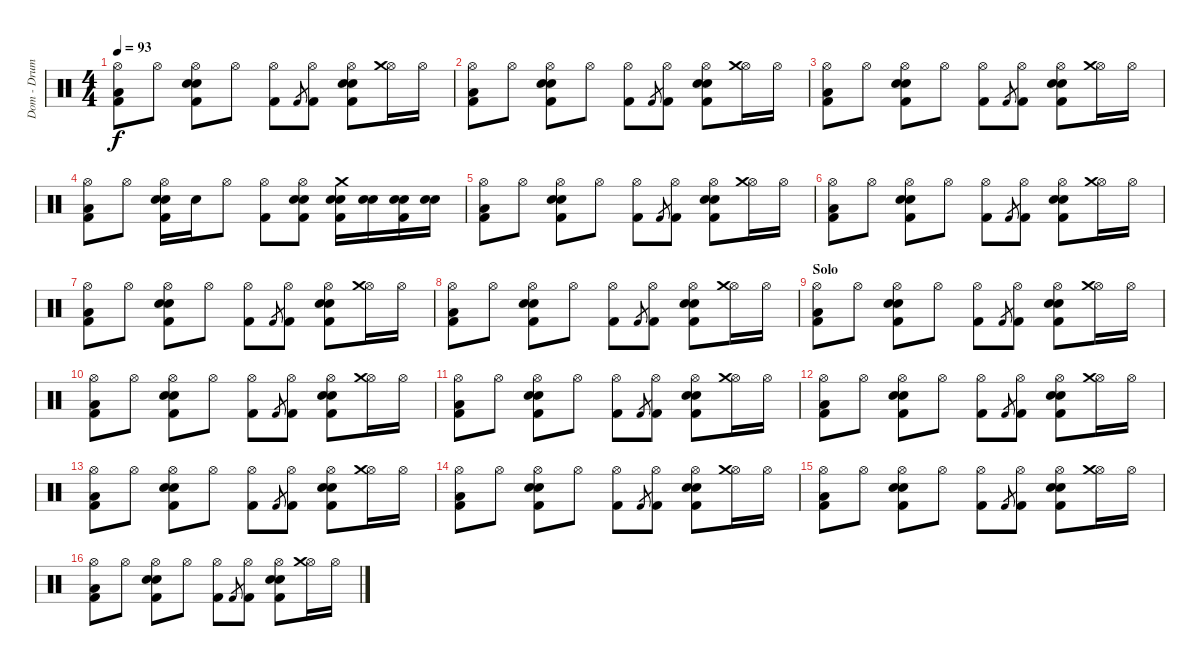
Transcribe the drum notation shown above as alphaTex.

\track ("Dom - Drums" "Dom - Drum") {instrument percussion}
\staff {score}
\articulation defaults
\ts (4 4)
\tempo 93
\clef neutral
\ks c
("Hi-Hat (open)" "Low Tom (hit)" "Kick (hit) 2").8{dy f} "Hi-Hat (open)".8 ("Hi-Hat (open)" "Snare (hit) 2" "Electric Snare (hit)" "Kick (hit) 2").8 "Hi-Hat (open)".8 ("Hi-Hat (open)" "Kick (hit) 2").8 "Kick (hit) 2".8{gr} ("Hi-Hat (open)" "Kick (hit) 2").8 ("Hi-Hat (open)" "Snare (hit) 2" "Electric Snare (hit)" "Kick (hit) 2").8 ("Hi-Hat (open)" "Crash medium (hit)").16 "Hi-Hat (open)".16 |
("Hi-Hat (open)" "Low Tom (hit)" "Kick (hit) 2").8 "Hi-Hat (open)".8 ("Hi-Hat (open)" "Snare (hit) 2" "Electric Snare (hit)" "Kick (hit) 2").8 "Hi-Hat (open)".8 ("Hi-Hat (open)" "Kick (hit) 2").8 "Kick (hit) 2".8{gr} ("Hi-Hat (open)" "Kick (hit) 2").8 ("Hi-Hat (open)" "Snare (hit) 2" "Electric Snare (hit)" "Kick (hit) 2").8 ("Hi-Hat (open)" "Crash medium (hit)").16 "Hi-Hat (open)".16 |
("Hi-Hat (open)" "Low Tom (hit)" "Kick (hit) 2").8 "Hi-Hat (open)".8 ("Hi-Hat (open)" "Snare (hit) 2" "Electric Snare (hit)" "Kick (hit) 2").8 "Hi-Hat (open)".8 ("Hi-Hat (open)" "Kick (hit) 2").8 "Kick (hit) 2".8{gr} ("Hi-Hat (open)" "Kick (hit) 2").8 ("Hi-Hat (open)" "Snare (hit) 2" "Electric Snare (hit)" "Kick (hit) 2").8 ("Hi-Hat (open)" "Crash medium (hit)").16 "Hi-Hat (open)".16 |
("Hi-Hat (open)" "Low Tom (hit)" "Kick (hit) 2").8 "Hi-Hat (open)".8 ("Hi-Hat (open)" "Snare (hit) 2" "Electric Snare (hit)" "Kick (hit) 2").16 "Electric Snare (hit)".16 "Hi-Hat (open)".8 ("Hi-Hat (open)" "Kick (hit) 2").8 ("Hi-Hat (open)" "Snare (hit) 2" "Electric Snare (hit)" "Kick (hit) 2").8 ("Crash medium (hit)" "Snare (hit) 2" "Electric Snare (hit)" "Kick (hit) 2").16 ("Snare (hit) 2" "Electric Snare (hit)").16 ("Snare (hit) 2" "Electric Snare (hit)" "Kick (hit) 2").16 ("Snare (hit) 2" "Electric Snare (hit)").16 |
("Hi-Hat (open)" "Low Tom (hit)" "Kick (hit) 2").8 "Hi-Hat (open)".8 ("Hi-Hat (open)" "Snare (hit) 2" "Electric Snare (hit)" "Kick (hit) 2").8 "Hi-Hat (open)".8 ("Hi-Hat (open)" "Kick (hit) 2").8 "Kick (hit) 2".8{gr} ("Hi-Hat (open)" "Kick (hit) 2").8 ("Hi-Hat (open)" "Snare (hit) 2" "Electric Snare (hit)" "Kick (hit) 2").8 ("Hi-Hat (open)" "Crash medium (hit)").16 "Hi-Hat (open)".16 |
("Hi-Hat (open)" "Low Tom (hit)" "Kick (hit) 2").8 "Hi-Hat (open)".8 ("Hi-Hat (open)" "Snare (hit) 2" "Electric Snare (hit)" "Kick (hit) 2").8 "Hi-Hat (open)".8 ("Hi-Hat (open)" "Kick (hit) 2").8 "Kick (hit) 2".8{gr} ("Hi-Hat (open)" "Kick (hit) 2").8 ("Hi-Hat (open)" "Snare (hit) 2" "Electric Snare (hit)" "Kick (hit) 2").8 ("Hi-Hat (open)" "Crash medium (hit)").16 "Hi-Hat (open)".16 |
("Hi-Hat (open)" "Low Tom (hit)" "Kick (hit) 2").8 "Hi-Hat (open)".8 ("Hi-Hat (open)" "Snare (hit) 2" "Electric Snare (hit)" "Kick (hit) 2").8 "Hi-Hat (open)".8 ("Hi-Hat (open)" "Kick (hit) 2").8 "Kick (hit) 2".8{gr} ("Hi-Hat (open)" "Kick (hit) 2").8 ("Hi-Hat (open)" "Snare (hit) 2" "Electric Snare (hit)" "Kick (hit) 2").8 ("Hi-Hat (open)" "Crash medium (hit)").16 "Hi-Hat (open)".16 |
("Hi-Hat (open)" "Low Tom (hit)" "Kick (hit) 2").8 "Hi-Hat (open)".8 ("Hi-Hat (open)" "Snare (hit) 2" "Electric Snare (hit)" "Kick (hit) 2").8 "Hi-Hat (open)".8 ("Hi-Hat (open)" "Kick (hit) 2").8 "Kick (hit) 2".8{gr} ("Hi-Hat (open)" "Kick (hit) 2").8 ("Hi-Hat (open)" "Snare (hit) 2" "Electric Snare (hit)" "Kick (hit) 2").8 ("Hi-Hat (open)" "Crash medium (hit)").16 "Hi-Hat (open)".16 |
\section ("" "Solo")
("Hi-Hat (open)" "Low Tom (hit)" "Kick (hit) 2").8 "Hi-Hat (open)".8 ("Hi-Hat (open)" "Snare (hit) 2" "Electric Snare (hit)" "Kick (hit) 2").8 "Hi-Hat (open)".8 ("Hi-Hat (open)" "Kick (hit) 2").8 "Kick (hit) 2".8{gr} ("Hi-Hat (open)" "Kick (hit) 2").8 ("Hi-Hat (open)" "Snare (hit) 2" "Electric Snare (hit)" "Kick (hit) 2").8 ("Hi-Hat (open)" "Crash medium (hit)").16 "Hi-Hat (open)".16 |
("Hi-Hat (open)" "Low Tom (hit)" "Kick (hit) 2").8 "Hi-Hat (open)".8 ("Hi-Hat (open)" "Snare (hit) 2" "Electric Snare (hit)" "Kick (hit) 2").8 "Hi-Hat (open)".8 ("Hi-Hat (open)" "Kick (hit) 2").8 "Kick (hit) 2".8{gr} ("Hi-Hat (open)" "Kick (hit) 2").8 ("Hi-Hat (open)" "Snare (hit) 2" "Electric Snare (hit)" "Kick (hit) 2").8 ("Hi-Hat (open)" "Crash medium (hit)").16 "Hi-Hat (open)".16 |
("Hi-Hat (open)" "Low Tom (hit)" "Kick (hit) 2").8 "Hi-Hat (open)".8 ("Hi-Hat (open)" "Snare (hit) 2" "Electric Snare (hit)" "Kick (hit) 2").8 "Hi-Hat (open)".8 ("Hi-Hat (open)" "Kick (hit) 2").8 "Kick (hit) 2".8{gr} ("Hi-Hat (open)" "Kick (hit) 2").8 ("Hi-Hat (open)" "Snare (hit) 2" "Electric Snare (hit)" "Kick (hit) 2").8 ("Hi-Hat (open)" "Crash medium (hit)").16 "Hi-Hat (open)".16 |
("Hi-Hat (open)" "Low Tom (hit)" "Kick (hit) 2").8 "Hi-Hat (open)".8 ("Hi-Hat (open)" "Snare (hit) 2" "Electric Snare (hit)" "Kick (hit) 2").8 "Hi-Hat (open)".8 ("Hi-Hat (open)" "Kick (hit) 2").8 "Kick (hit) 2".8{gr} ("Hi-Hat (open)" "Kick (hit) 2").8 ("Hi-Hat (open)" "Snare (hit) 2" "Electric Snare (hit)" "Kick (hit) 2").8 ("Hi-Hat (open)" "Crash medium (hit)").16 "Hi-Hat (open)".16 |
("Hi-Hat (open)" "Low Tom (hit)" "Kick (hit) 2").8 "Hi-Hat (open)".8 ("Hi-Hat (open)" "Snare (hit) 2" "Electric Snare (hit)" "Kick (hit) 2").8 "Hi-Hat (open)".8 ("Hi-Hat (open)" "Kick (hit) 2").8 "Kick (hit) 2".8{gr} ("Hi-Hat (open)" "Kick (hit) 2").8 ("Hi-Hat (open)" "Snare (hit) 2" "Electric Snare (hit)" "Kick (hit) 2").8 ("Hi-Hat (open)" "Crash medium (hit)").16 "Hi-Hat (open)".16 |
("Hi-Hat (open)" "Low Tom (hit)" "Kick (hit) 2").8 "Hi-Hat (open)".8 ("Hi-Hat (open)" "Snare (hit) 2" "Electric Snare (hit)" "Kick (hit) 2").8 "Hi-Hat (open)".8 ("Hi-Hat (open)" "Kick (hit) 2").8 "Kick (hit) 2".8{gr} ("Hi-Hat (open)" "Kick (hit) 2").8 ("Hi-Hat (open)" "Snare (hit) 2" "Electric Snare (hit)" "Kick (hit) 2").8 ("Hi-Hat (open)" "Crash medium (hit)").16 "Hi-Hat (open)".16 |
("Hi-Hat (open)" "Low Tom (hit)" "Kick (hit) 2").8 "Hi-Hat (open)".8 ("Hi-Hat (open)" "Snare (hit) 2" "Electric Snare (hit)" "Kick (hit) 2").8 "Hi-Hat (open)".8 ("Hi-Hat (open)" "Kick (hit) 2").8 "Kick (hit) 2".8{gr} ("Hi-Hat (open)" "Kick (hit) 2").8 ("Hi-Hat (open)" "Snare (hit) 2" "Electric Snare (hit)" "Kick (hit) 2").8 ("Hi-Hat (open)" "Crash medium (hit)").16 "Hi-Hat (open)".16 |
("Hi-Hat (open)" "Low Tom (hit)" "Kick (hit) 2").8 "Hi-Hat (open)".8 ("Hi-Hat (open)" "Snare (hit) 2" "Electric Snare (hit)" "Kick (hit) 2").8 "Hi-Hat (open)".8 ("Hi-Hat (open)" "Kick (hit) 2").8 "Kick (hit) 2".8{gr} ("Hi-Hat (open)" "Kick (hit) 2").8 ("Hi-Hat (open)" "Snare (hit) 2" "Electric Snare (hit)" "Kick (hit) 2").8 ("Hi-Hat (open)" "Crash medium (hit)").16 "Hi-Hat (open)".16
